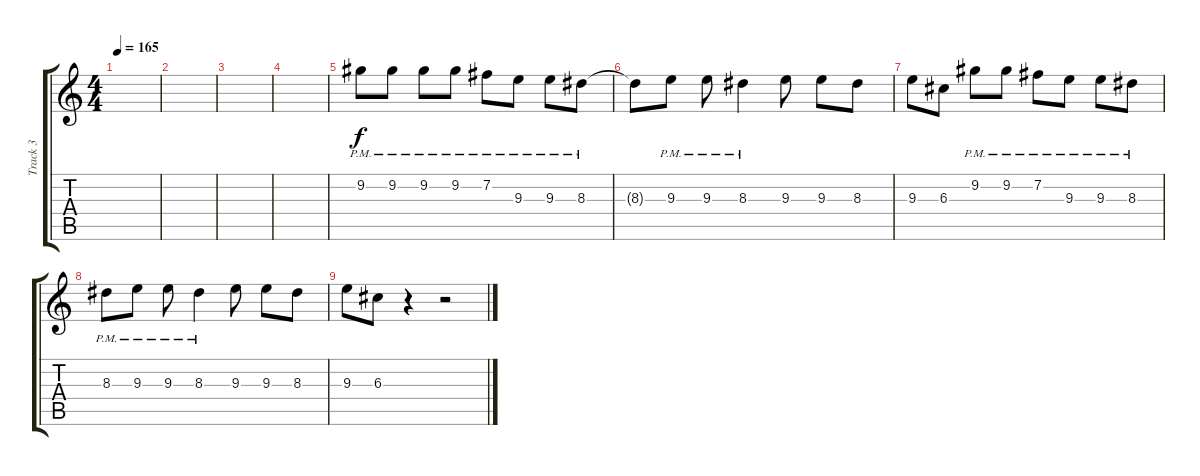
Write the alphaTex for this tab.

\track ("Track 3" "Track 3") {instrument overdrivenguitar}
\staff {score tabs}
\tuning (E4 B3 G3 D3 A2 E2) {hide}
\ts (4 4)
\tempo 165
\clef g2
\ks c
|
|
|
|
9.2{pm}.8 9.2{pm}.8 9.2{pm}.8 9.2{pm}.8 7.2{pm}.8 9.3{pm}.8 9.3{pm}.8 8.3{pm}.8 |
8.3{t}.8 9.3{pm}.8 9.3{pm}.8 8.3{pm}.4 9.3.8 9.3.8 8.3.8 |
9.3.8 6.3.8 9.2{pm}.8 9.2{pm}.8 7.2{pm}.8 9.3{pm}.8 9.3{pm}.8 8.3{pm}.8 |
8.3{pm}.8 9.3{pm}.8 9.3{pm}.8 8.3{pm}.4 9.3.8 9.3.8 8.3.8 |
9.3.8 6.3.8 r.4 r.2
